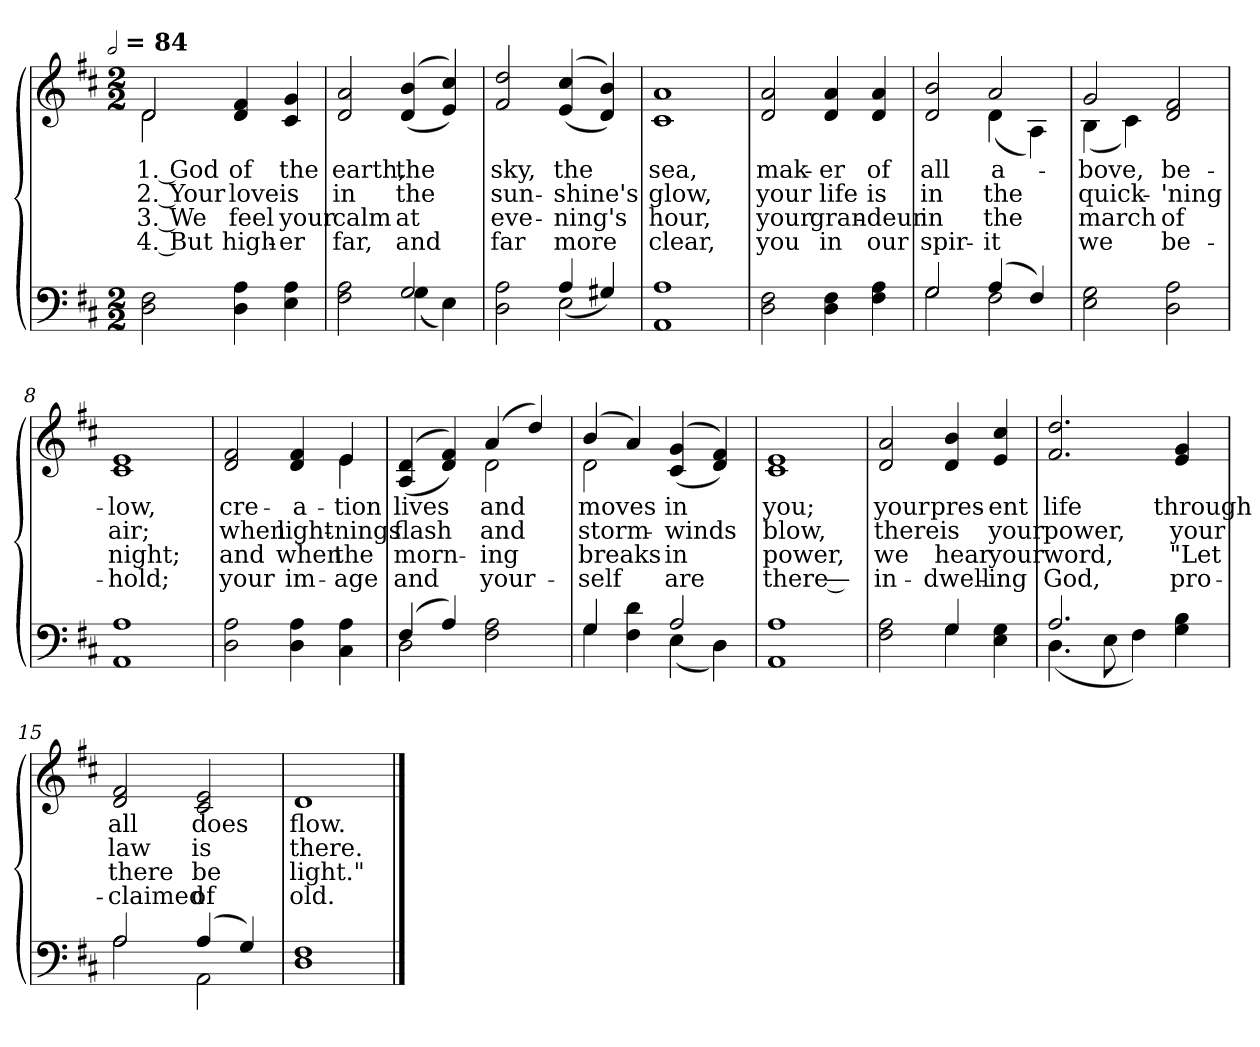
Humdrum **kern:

**kern	**kern	**text	**text	**text	**text
*part1	*part1	*part1	*part1	*part1	*part1
*staff2	*staff1	*staff1	*staff1	*staff1	*staff1
*clefF4	*clefG2	*	*	*	*
*k[f#c#]	*k[f#c#]	*	*	*	*
!!LO:TX:omd:t=[half] = 84
*M2/2	*M2/2	*	*	*	*
*MM168	*MM168	*	*	*	*
=1	=1	=1	=1	=1	=1
*	*^	*	*	*	*
2D\ 2F#\	2d/	2d\	1. God	2. Your	3. We	4. But
4D\ 4A\	4d/ 4f#/	2ryy	of	love	feel	high-
4E\ 4A\	4c#/ 4g/	.	the	is	your	-er
*	*v	*v	*	*	*	*
=2	=2	=2	=2	=2	=2
*^	*	*	*	*	*
2F#\ 2A\	2ryy	2d/ 2a/	earth,	in	calm	far,
2G	(4G	(>(<4d/ 4b/	the	the	at	and
.	4E)	4e/ 4cc#/))	.	.	.	.
=3	=3	=3	=3	=3	=3	=3
2D\ 2A\	2ryy	2f#/ 2dd/	sky,	sun-	eve-	far
2E\	(>4A/	(<(>4e/ 4cc#/	the	-shine's	-ning's	more
.	4G#X/)	4d/ 4b/))	.	.	.	.
=4	=4	=4	=4	=4	=4	=4
*	*	*^	*	*	*	*
1A	1AA	1a	1c#	sea,	glow,	hour,	clear,
*v	*v	*	*	*	*	*	*
*	*v	*v	*	*	*	*
!!LO:LB:g=z
=5	=5	=5	=5	=5	=5
2D\ 2F#\	2d/ 2a/	mak-	your	your	you
4D\ 4F#\	4d/ 4a/	-er	life	gran-	in
4F#\ 4A\	4d/ 4a/	of	is	-deur	our
=6	=6	=6	=6	=6	=6
*^	*^	*	*	*	*
2G/	2G\	2d/ 2b/	2ryy	all	in	in	spir-
(>4A/	2F#\	2a/	(<4d\	a-	the	the	-it
4F#/)	.	.	4A\)	.	.	.	.
*v	*v	*	*	*	*	*	*
=7	=7	=7	=7	=7	=7	=7
2E\ 2G\	2g/	(<4B\	-bove,	quick-	march	we
.	.	4c#\)	.	.	.	.
2D\ 2A\	2d/ 2f#/	2ryy	be-	-'ning	of	be-
*	*v	*v	*	*	*	*
=8	=8	=8	=8	=8	=8
*^	*	*	*	*	*
1A	1AA	1c# 1e	-low,	air;	night;	-hold;
*v	*v	*	*	*	*	*
!!LO:LB:g=z
=9	=9	=9	=9	=9	=9
*	*^	*	*	*	*
2D\ 2A\	2d/ 2f#/	2ryy	cre-	when	and	your
4D\ 4A\	4d/ 4f#/	4ryy	-a-	light-	when	im-
4C#\ 4A\	4e/	4e\	-tion	-nings	the	-age
=10	=10	=10	=10	=10	=10	=10
*^	*	*	*	*	*	*
(>4F#/	2D\	(>(<4A/ 4d/	2ryy	lives	flash	morn-	and
4A/)	.	4d/ 4f#/))	.	.	.	.	.
2F# 2A	2ryy	(>4a/	2d\	and	and	-ing	your-
.	.	4dd/)	.	.	.	.	.
=11	=11	=11	=11	=11	=11	=11	=11
4G/	4G\))	(>4b/	2d\	moves	storm-	breaks	-self
(>(<4F# 4d	4ryy	4a/)	.	.	.	.	.
2A/	(<4E\	(<(>4c#/ 4g/	2ryy	in	-winds	in	are
.	4D\)	4d/ 4f#/))	.	.	.	.	.
*	*	*v	*v	*	*	*	*
=12	=12	=12	=12	=12	=12	=12
1A	1AA	1c# 1e	you;	blow,	power,	there —
!!LO:PB:g=z
=13	=13	=13	=13	=13	=13	=13
2F#\ 2A\	2ryy	2d/ 2a/	your	there	we	in-
4G\	4G/	4d/ 4b/	pres-	is	hear	-dwell-
4E\ 4G\	4ryy	4e/ 4cc#/	-ent	your	your	-ing
=14	=14	=14	=14	=14	=14	=14
2.A/	(<4.D\	2.f#/ 2.dd/	life	power,	word,	God,
.	8E\	.	.	.	.	.
.	4F#\)	.	.	.	.	.
4G 4B	4ryy	4e/ 4g/	through	your	"Let	pro-
=15	=15	=15	=15	=15	=15	=15
2A/	2A\	2d/ 2f#/	all	law	there	-claimed
(>4A/	2AA\	2c#/ 2e/	does	is	be	of
4G/)	.	.	.	.	.	.
*v	*v	*	*	*	*	*
=16	=16	=16	=16	=16	=16
1D 1F#	1d	flow.	there.	light."	old.
==	==	==	==	==	==
*-	*-	*-	*-	*-	*-
